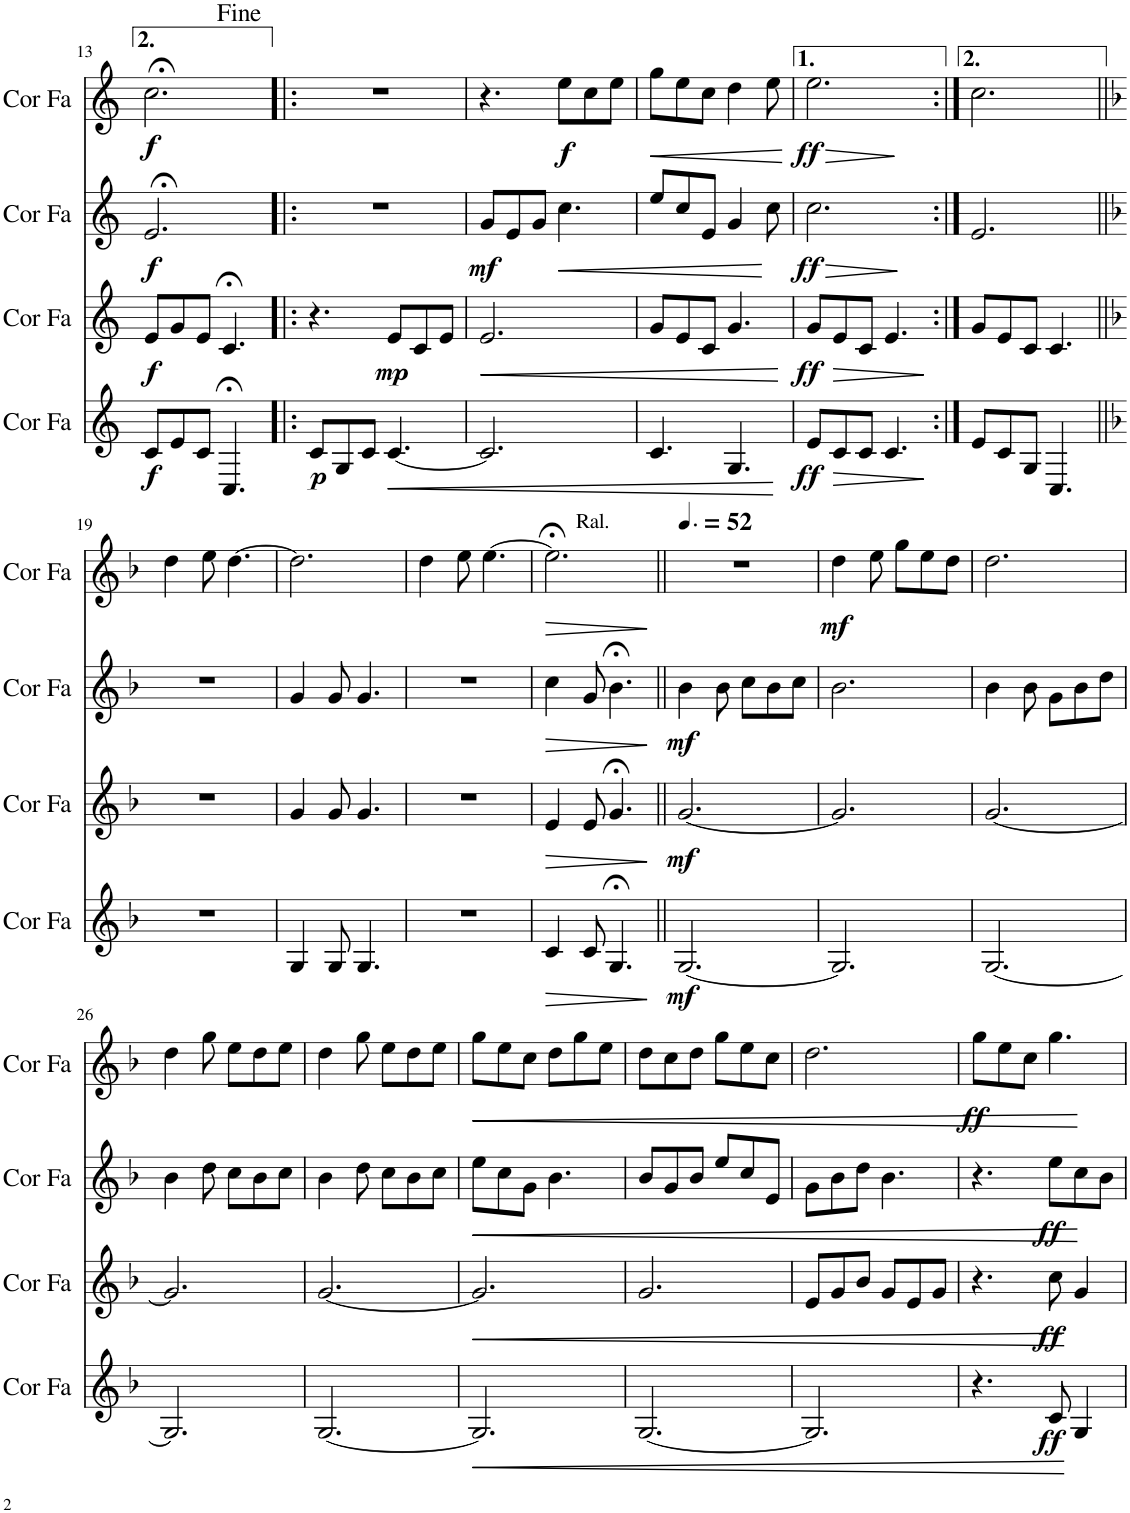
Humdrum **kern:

**kern	**dynam	**kern	**dynam	**kern	**dynam	**kern	**dynam
*part4	*part4	*part3	*part3	*part2	*part2	*part1	*part1
*staff4	*staff4	*staff3	*staff3	*staff2	*staff2	*staff1	*staff1
*I"Cor en Fa	*	*I"Cor en Fa	*	*I"Cor en Fa	*	*I"Cor en Fa	*
*I'Cor Fa	*	*I'Cor Fa	*	*I'Cor Fa	*	*I'Cor Fa	*
!!LO:PB:g=z
*clefG2	*	*clefG2	*	*clefG2	*	*clefG2	*
*Trd4c7	*	*Trd4c7	*	*Trd4c7	*	*Trd4c7	*
*k[]	*	*k[]	*	*k[]	*	*k[]	*
*M6/8	*	*M6/8	*	*M6/8	*	*M6/8	*
=13	=13	=13	=13	=13	=13	=13	=13
!	!LO:DY:b	!	!LO:DY:b	!	!LO:DY:b	!	!LO:DY:b
8c/L	f	8e/L	f	2.e;</	f	2.cc;<\	f
8e/	.	8g/	.	.	.	.	.
8c/J	.	8e/J	.	.	.	.	.
4.C;</	.	4.c;</	.	.	.	.	.
=14!|:	=14!|:	=14!|:	=14!|:	=14!|:	=14!|:	=14!|:	=14!|:
!	!LO:DY:b	!	!	!	!	!	!
8c/L	p	4.r	.	2.r	.	2.r	.
8G/	.	.	.	.	.	.	.
8c/J	.	.	.	.	.	.	.
!	!LO:HP:b	!	!LO:DY:b	!	!	!	!
[4.c/	<	8e/L	mp	.	.	.	.
.	.	8c/	.	.	.	.	.
.	.	8e/J	.	.	.	.	.
.	[	.	.	.	.	.	.
=15	=15	=15	=15	=15	=15	=15	=15
!	!	!	!LO:HP:b	!	!LO:DY:b	!	!
2.c/]	.	2.e/	<	8g/L	mf	4.r	.
.	.	.	.	8e/	.	.	.
.	.	.	.	8g/J	.	.	.
!	!	!	!	!	!LO:HP:b	!	!LO:DY:b
.	.	.	.	4.cc\	<	8ee\L	f
.	.	.	.	.	.	8cc\	.
.	.	.	.	.	.	8ee\J	.
.	.	.	[	.	[	.	.
=16	=16	=16	=16	=16	=16	=16	=16
!	!	!	!	!	!	!	!LO:HP:b
4.c/	.	8g/L	.	8ee/L	.	8gg\L	<
.	.	8e/	.	8cc/	.	8ee\	.
.	.	8c/J	.	8e/J	.	8cc\J	.
4.G/	.	4.g/	.	4g/	.	4dd\	.
.	.	.	.	8cc\	.	8ee\	.
.	.	.	.	.	.	.	[
=17	=17	=17	=17	=17	=17	=17	=17
!	!LO:DY:b	!	!LO:DY:b	!	!LO:HP:b	!	!LO:HP:b
!	!	!	!	!	!LO:DY:n=1:b	!	!LO:DY:n=1:b
8e/L	ff	8g/L	ff	2.cc\	> ff	2.ee\	> ff
!	!LO:HP:b	!	!LO:HP:b	!	!	!	!
8c/	>	8e/	>	.	.	.	.
8c/J	.	8c/J	.	.	.	.	.
4.c/	.	4.e/	.	.	.	.	.
.	]	.	]	.	]	.	]
=18:|!	=18:|!	=18:|!	=18:|!	=18:|!	=18:|!	=18:|!	=18:|!
8e/L	.	8g/L	.	2.e/	.	2.cc\	.
8c/	.	8e/	.	.	.	.	.
8G/J	.	8c/J	.	.	.	.	.
4.C/	.	4.c/	.	.	.	.	.
!!LO:LB:g=z
=19||	=19||	=19||	=19||	=19||	=19||	=19||	=19||
*k[b-]	*	*k[b-]	*	*k[b-]	*	*k[b-]	*
2.r	.	2.r	.	2.r	.	4dd\	.
.	.	.	.	.	.	8ee\	.
.	.	.	.	.	.	[4.dd\	.
=20	=20	=20	=20	=20	=20	=20	=20
4G/	.	4g/	.	4g/	.	2.dd\]	.
8G/	.	8g/	.	8g/	.	.	.
4.G/	.	4.g/	.	4.g/	.	.	.
=21	=21	=21	=21	=21	=21	=21	=21
2.r	.	2.r	.	2.r	.	4dd\	.
.	.	.	.	.	.	8ee\	.
.	.	.	.	.	.	[4.ee\	.
=22	=22	=22	=22	=22	=22	=22	=22
!	!	!	!	!	!	!LO:TX:a:t=Ral.	!
!	!LO:HP:b	!	!LO:HP:b	!	!LO:HP:b	!	!LO:HP:b
4c/	>	4e/	>	4cc\	>	2.ee;<\]	>
8c/	.	8e/	.	8g/	.	.	.
4.G;</	.	4.g;</	.	4.b-;<\	.	.	.
.	]	.	]	.	]	.	]
=23||	=23||	=23||	=23||	=23||	=23||	=23||	=23||
*	*	*	*	*	*	*MM78	*
!	!LO:DY:b	!	!LO:DY:b	!	!LO:DY:b	!	!
[2.G/	mf	[2.g/	mf	4b-\	mf	2.r	.
.	.	.	.	8b-\	.	.	.
.	.	.	.	8cc\L	.	.	.
.	.	.	.	8b-\	.	.	.
.	.	.	.	8cc\J	.	.	.
=24	=24	=24	=24	=24	=24	=24	=24
!	!	!	!	!	!	!	!LO:DY:b
2.G/]	.	2.g/]	.	2.b-\	.	4dd\	mf
.	.	.	.	.	.	8ee\	.
.	.	.	.	.	.	8gg\L	.
.	.	.	.	.	.	8ee\	.
.	.	.	.	.	.	8dd\J	.
=25	=25	=25	=25	=25	=25	=25	=25
[2.G/	.	[2.g/	.	4b-\	.	2.dd\	.
.	.	.	.	8b-\	.	.	.
.	.	.	.	8g\L	.	.	.
.	.	.	.	8b-\	.	.	.
.	.	.	.	8dd\J	.	.	.
!!LO:LB:g=z
=26	=26	=26	=26	=26	=26	=26	=26
2.G/]	.	2.g/]	.	4b-\	.	4dd\	.
.	.	.	.	8dd\	.	8gg\	.
.	.	.	.	8cc\L	.	8ee\L	.
.	.	.	.	8b-\	.	8dd\	.
.	.	.	.	8cc\J	.	8ee\J	.
=27	=27	=27	=27	=27	=27	=27	=27
[2.G/	.	[2.g/	.	4b-\	.	4dd\	.
.	.	.	.	8dd\	.	8gg\	.
.	.	.	.	8cc\L	.	8ee\L	.
.	.	.	.	8b-\	.	8dd\	.
.	.	.	.	8cc\J	.	8ee\J	.
=28	=28	=28	=28	=28	=28	=28	=28
!	!LO:HP:b	!	!LO:HP:b	!	!LO:HP:b	!	!LO:HP:b
2.G/]	<	2.g/]	<	8ee\L	<	8gg\L	<
.	.	.	.	8cc\	.	8ee\	.
.	.	.	.	8g\J	.	8cc\J	.
.	.	.	.	4.b-\	.	8dd\L	.
.	.	.	.	.	.	8gg\	.
.	.	.	.	.	.	8ee\J	.
.	[	.	[	.	[	.	[
=29	=29	=29	=29	=29	=29	=29	=29
[2.G/	.	2.g/	.	8b-/L	.	8dd\L	.
.	.	.	.	8g/	.	8cc\	.
.	.	.	.	8b-/J	.	8dd\J	.
.	.	.	.	8ee/L	.	8gg\L	.
.	.	.	.	8cc/	.	8ee\	.
.	.	.	.	8e/J	.	8cc\J	.
=30	=30	=30	=30	=30	=30	=30	=30
2.G/]	.	8e/L	.	8g\L	.	2.dd\	.
.	.	8g/	.	8b-\	.	.	.
.	.	8b-/J	.	8dd\J	.	.	.
.	.	8g/L	.	4.b-\	.	.	.
.	.	8e/	.	.	.	.	.
.	.	8g/J	.	.	.	.	.
=31	=31	=31	=31	=31	=31	=31	=31
!	!	!	!	!	!	!	!LO:DY:b
4.r	.	4.r	.	4.r	.	8gg\L	ff
.	.	.	.	.	.	8ee\	.
.	.	.	.	.	.	8cc\J	.
!	!LO:DY:b	!	!LO:DY:b	!	!LO:DY:b	!	!
8c/	ff	8cc\	ff	8ee\L	ff	4.gg\	.
4G/	.	4g/	.	8cc\	.	.	.
.	.	.	.	8b-\J	.	.	.
=	=	=	=	=	=	=	=
*-	*-	*-	*-	*-	*-	*-	*-
